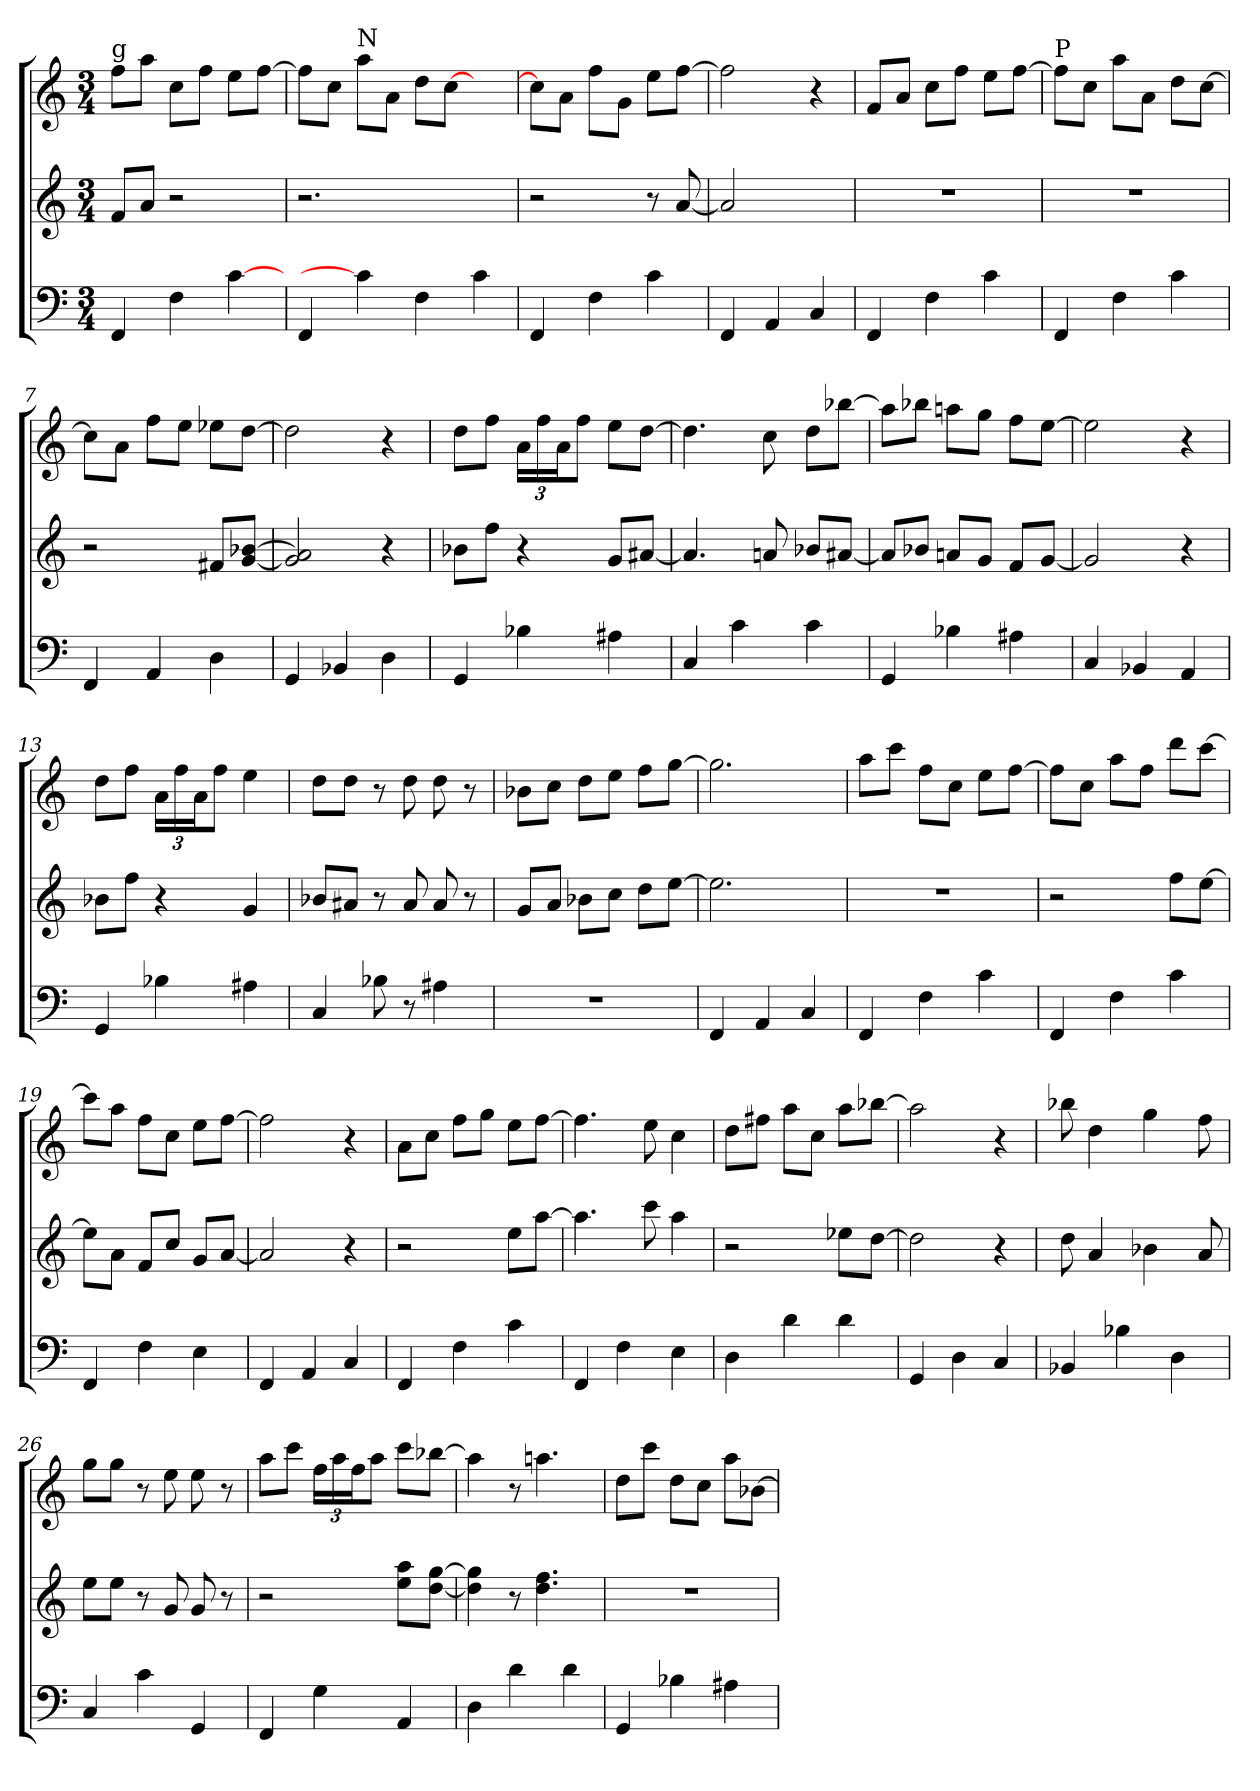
**kern	**kern	**kern
*part3	*part2	*part1
*staff3	*staff2	*staff1
*clefF4	*clefG2	*clefG2
*k[]	*k[]	*k[]
*M3/4	*M3/4	*M3/4
=1	=1	=1
!	!	!LO:TX:t=g
4FF	8f/L	8ff\L
.	8a/J	8aa\J
4F	2r	8cc\L
.	.	8ff\J
[4c	.	8ee\L
.	.	[8ff\J
=2	=2	=2
4FF	2.r	8ff\L]
.	.	8cc\J
!	!	!LO:TX:t=N
4c]	.	8aa\L
.	.	8a\J
4F	.	8dd\L
.	.	[8cc\J
4c	4ryy	4ryy
=3	=3	=3
4FF	2r	8cc\L]
.	.	8a\J
4F	.	8ff\L
.	.	8g\J
4c	8r	8ee\L
.	[8a	[8ff\J
=4	=4	=4
4FF	2a]	2ff]
4AA	.	.
4C	4ryy	4r
=5	=5	=5
4FF	2.r	8f/L
.	.	8a/J
4F	.	8cc\L
.	.	8ff\J
4c	.	8ee\L
.	.	[8ff\J
=6	=6	=6
!	!	!LO:TX:t=P
4FF	2.r	8ff\L]
.	.	8cc\J
4F	.	8aa\L
.	.	8a\J
4c	.	8dd\L
.	.	[8cc\J
=7	=7	=7
4FF	2r	8cc\L]
.	.	8a\J
4AA	.	8ff\L
.	.	8ee\J
4D	8f#/L	8ee-\L
.	[8g/ [8b-/J	[8dd\J
=8	=8	=8
4GG	2a#] 2g]	2dd]
4BB-	.	.
4D	4r	4r
=9	=9	=9
4GG	8b-\L	8dd\L
.	8ff\J	8ff\J
4B-	4r	24a\LL
.	.	24ff\
.	.	24a\J
.	.	8ff\J
4A#	8g/L	8ee\L
.	[8a#/J	[8dd\J
=10	=10	=10
4C	4.a#]	4.dd]
4c	.	.
.	8a	8cc
4c	8b-/L	8dd\L
.	[8a#/J	[8bb-\J
=11	=11	=11
4GG	8a#/L]	8aa#\L]
.	8b-/J	8bb-\J
4B-	8a/L	8aa\L
.	8g/J	8gg\J
4A#	8f/L	8ff\L
.	[8g/J	[8ee\J
=12	=12	=12
4C	2g]	2ee]
4BB-	.	.
4AA	4r	4r
=13	=13	=13
4GG	8b-\L	8dd\L
.	8ff\J	8ff\J
4B-	4r	24a\LL
.	.	24ff\
.	.	24a\J
.	.	8ff\J
4A#	4g	4ee
=14	=14	=14
4C	8b-/L	8dd\L
.	8a#/J	8dd\J
8B-	8r	8r
8r	8a#	8dd
4A#	8a#	8dd
.	8r	8r
=15	=15	=15
2.r	8g/L	8b-\L
.	8a/J	8cc\J
.	8b-\L	8dd\L
.	8cc\J	8ee\J
.	8dd\L	8ff\L
.	[8ee\J	[8gg\J
=16	=16	=16
4FF	2.ee]	2.gg]
4AA	.	.
4C	.	.
=17	=17	=17
4FF	2.r	8aa\L
.	.	8ccc\J
4F	.	8ff\L
.	.	8cc\J
4c	.	8ee\L
.	.	[8ff\J
=18	=18	=18
4FF	2r	8ff\L]
.	.	8cc\J
4F	.	8aa\L
.	.	8ff\J
4c	8ff\L	8ddd\L
.	[8ee\J	[8ccc\J
=19	=19	=19
4FF	8ee\L]	8ccc\L]
.	8a\J	8aa\J
4F	8f/L	8ff\L
.	8cc/J	8cc\J
4E	8g/L	8ee\L
.	[8a/J	[8ff\J
=20	=20	=20
4FF	2a]	2ff]
4AA	.	.
4C	4r	4r
=21	=21	=21
4FF	2r	8a\L
.	.	8cc\J
4F	.	8ff\L
.	.	8gg\J
4c	8ee\L	8ee\L
.	[8aa\J	[8ff\J
=22	=22	=22
4FF	4.aa]	4.ff]
4F	.	.
.	8ccc	8ee
4E	4aa	4cc
=23	=23	=23
4D	2r	8dd\L
.	.	8ff#\J
4d	.	8aa\L
.	.	8cc\J
4d	8ee-\L	8aa\L
.	[8dd\J	[8bb-\J
=24	=24	=24
4GG	2dd]	2aa#]
4D	.	.
4C	4r	4r
=25	=25	=25
4BB-	8dd	8bb-
.	4a	4dd
4B-	.	.
.	4b-	4gg
4D	.	.
.	8a	8ff
=26	=26	=26
4C	8ee\L	8gg\L
.	8ee\J	8gg\J
4c	8r	8r
.	8g	8ee
4GG	8g	8ee
.	8r	8r
=27	=27	=27
4FF	2r	8aa\L
.	.	8ccc\J
4G	.	24ff\LL
.	.	24aa\
.	.	24ff\J
.	.	8aa\J
4AA	8aa\ 8ee\L	8ccc\L
.	[8gg\ [8dd\J	[8bb-\J
=28	=28	=28
4D	4dd] 4gg]	4aa#]
4d	8r	8r
.	4.dd 4.ff	4.aa
4d	.	.
=29	=29	=29
4GG	2.r	8dd\L
.	.	8ccc\J
4B-	.	8dd\L
.	.	8cc\J
4A#	.	8aa\L
.	.	[8b-\J
=	=	=
*-	*-	*-
